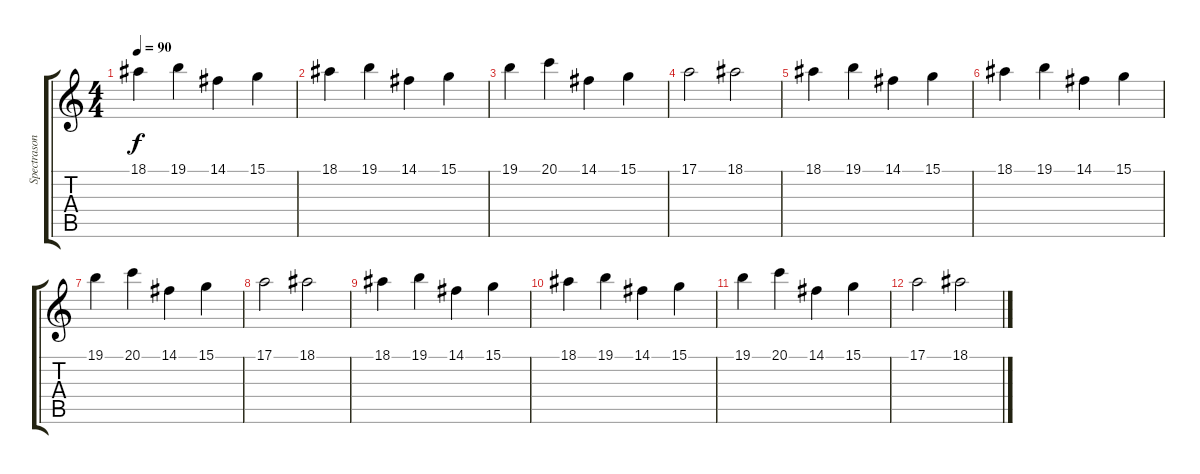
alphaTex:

\track ("Spectrasonics Omnisphere" "Spectrason") {instrument synthstrings2}
\staff {score tabs}
\tuning (E4 B3 G3 D3 A2 E2) {hide}
\ts (4 4)
\tempo 90
\clef g2
\ks c
18.1.4{dy f} 19.1.4 14.1.4 15.1.4 |
18.1.4 19.1.4 14.1.4 15.1.4 |
19.1.4 20.1.4 14.1.4 15.1.4 |
17.1.2 18.1.2 |
18.1.4 19.1.4 14.1.4 15.1.4 |
18.1.4 19.1.4 14.1.4 15.1.4 |
19.1.4 20.1.4 14.1.4 15.1.4 |
17.1.2 18.1.2 |
18.1.4 19.1.4 14.1.4 15.1.4 |
18.1.4 19.1.4 14.1.4 15.1.4 |
19.1.4 20.1.4 14.1.4 15.1.4 |
17.1.2 18.1.2
